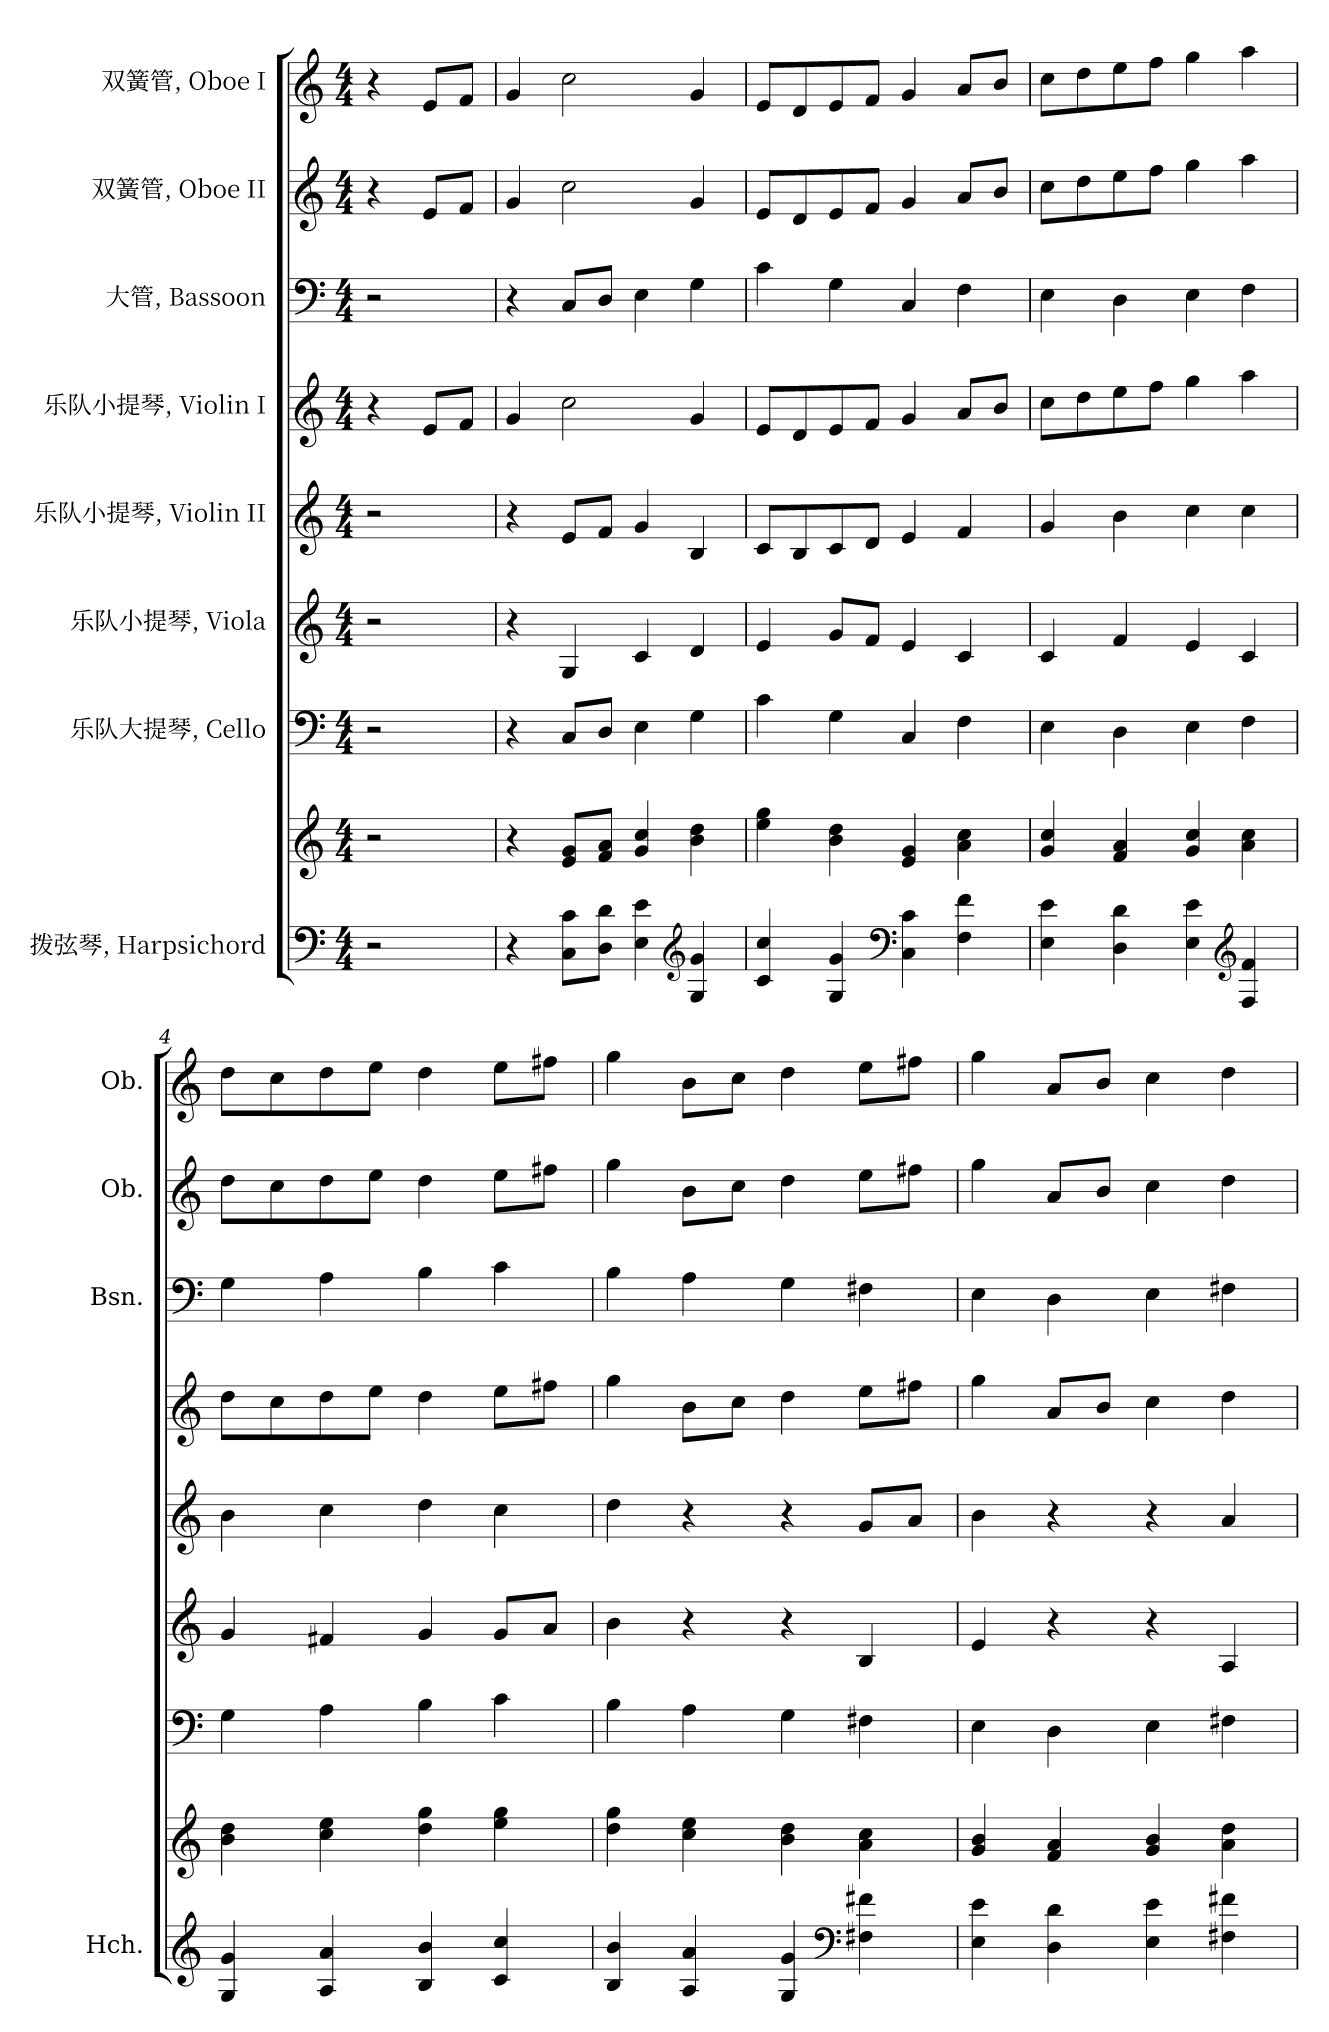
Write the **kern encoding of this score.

**kern	**kern	**kern	**kern	**kern	**kern	**kern	**kern	**kern
*part8	*part8	*part7	*part6	*part5	*part4	*part3	*part2	*part1
*staff9	*staff8	*staff7	*staff6	*staff5	*staff4	*staff3	*staff2	*staff1
*I"拨弦琴, Harpsichord	*	*I"乐队大提琴, Cello	*I"乐队小提琴, Viola	*I"乐队小提琴, Violin II	*I"乐队小提琴, Violin I	*I"大管, Bassoon	*I"双簧管, Oboe II	*I"双簧管, Oboe I
*I'Hch.	*	*	*	*	*	*I'Bsn.	*I'Ob.	*I'Ob.
*clefF4	*clefG2	*clefF4	*clefG2	*clefG2	*clefG2	*clefF4	*clefG2	*clefG2
*k[]	*k[]	*k[]	*k[]	*k[]	*k[]	*k[]	*k[]	*k[]
*M4/4	*M4/4	*M4/4	*M4/4	*M4/4	*M4/4	*M4/4	*M4/4	*M4/4
*MM168	*MM168	*MM168	*MM168	*MM168	*MM168	*MM168	*MM168	*MM168
=	=	=	=	=	=	=	=	=
2r	2r	2r	2r	2r	4r	2r	4r	4r
.	.	.	.	.	8e/L	.	8e/L	8e/L
.	.	.	.	.	8f/J	.	8f/J	8f/J
=1	=1	=1	=1	=1	=1	=1	=1	=1
4r	4r	4r	4r	4r	4g/	4r	4g/	4g/
8C\ 8c\L	8e/ 8g/L	8C/L	4G/	8e/L	2cc\	8C/L	2cc\	2cc\
8D\ 8d\J	8f/ 8a/J	8D/J	.	8f/J	.	8D/J	.	.
4E\ 4e\	4g/ 4cc/	4E\	4c/	4g/	.	4E\	.	.
*clefG2	*	*	*	*	*	*	*	*
4G/ 4g/	4b\ 4dd\	4G\	4d/	4B/	4g/	4G\	4g/	4g/
=2	=2	=2	=2	=2	=2	=2	=2	=2
4c/ 4cc/	4ee\ 4gg\	4c\	4e/	8c/L	8e/L	4c\	8e/L	8e/L
.	.	.	.	8B/	8d/	.	8d/	8d/
4G/ 4g/	4b\ 4dd\	4G\	8g/L	8c/	8e/	4G\	8e/	8e/
.	.	.	8f/J	8d/J	8f/J	.	8f/J	8f/J
*clefF4	*	*	*	*	*	*	*	*
4C\ 4c\	4e/ 4g/	4C/	4e/	4e/	4g/	4C/	4g/	4g/
4F\ 4f\	4a\ 4cc\	4F\	4c/	4f/	8a/L	4F\	8a/L	8a/L
.	.	.	.	.	8b/J	.	8b/J	8b/J
=3	=3	=3	=3	=3	=3	=3	=3	=3
4E\ 4e\	4g/ 4cc/	4E\	4c/	4g/	8cc\L	4E\	8cc\L	8cc\L
.	.	.	.	.	8dd\	.	8dd\	8dd\
4D\ 4d\	4f/ 4a/	4D\	4f/	4b\	8ee\	4D\	8ee\	8ee\
.	.	.	.	.	8ff\J	.	8ff\J	8ff\J
4E\ 4e\	4g/ 4cc/	4E\	4e/	4cc\	4gg\	4E\	4gg\	4gg\
*clefG2	*	*	*	*	*	*	*	*
4F/ 4f/	4a\ 4cc\	4F\	4c/	4cc\	4aa\	4F\	4aa\	4aa\
!!LO:PB:g=z
=4	=4	=4	=4	=4	=4	=4	=4	=4
4G/ 4g/	4b\ 4dd\	4G\	4g/	4b\	8dd\L	4G\	8dd\L	8dd\L
.	.	.	.	.	8cc\	.	8cc\	8cc\
4A/ 4a/	4cc\ 4ee\	4A\	4f#X/	4cc\	8dd\	4A\	8dd\	8dd\
.	.	.	.	.	8ee\J	.	8ee\J	8ee\J
4B/ 4b/	4dd\ 4gg\	4B\	4g/	4dd\	4dd\	4B\	4dd\	4dd\
4c/ 4cc/	4ee\ 4gg\	4c\	8g/L	4cc\	8ee\L	4c\	8ee\L	8ee\L
.	.	.	8a/J	.	8ff#X\J	.	8ff#X\J	8ff#X\J
=5	=5	=5	=5	=5	=5	=5	=5	=5
4B/ 4b/	4dd\ 4gg\	4B\	4b\	4dd\	4gg\	4B\	4gg\	4gg\
4A/ 4a/	4cc\ 4ee\	4A\	4r	4r	8b\L	4A\	8b\L	8b\L
.	.	.	.	.	8cc\J	.	8cc\J	8cc\J
4G/ 4g/	4b\ 4dd\	4G\	4r	4r	4dd\	4G\	4dd\	4dd\
*clefF4	*	*	*	*	*	*	*	*
4F#X\ 4f#X\	4a\ 4cc\	4F#X\	4B/	8g/L	8ee\L	4F#X\	8ee\L	8ee\L
.	.	.	.	8a/J	8ff#X\J	.	8ff#X\J	8ff#X\J
=6	=6	=6	=6	=6	=6	=6	=6	=6
4E\ 4e\	4g/ 4b/	4E\	4e/	4b\	4gg\	4E\	4gg\	4gg\
4D\ 4d\	4f/ 4a/	4D\	4r	4r	8a/L	4D\	8a/L	8a/L
.	.	.	.	.	8b/J	.	8b/J	8b/J
4E\ 4e\	4g/ 4b/	4E\	4r	4r	4cc\	4E\	4cc\	4cc\
4F#X\ 4f#X\	4a\ 4dd\	4F#X\	4A/	4a/	4dd\	4F#X\	4dd\	4dd\
=	=	=	=	=	=	=	=	=
*-	*-	*-	*-	*-	*-	*-	*-	*-
